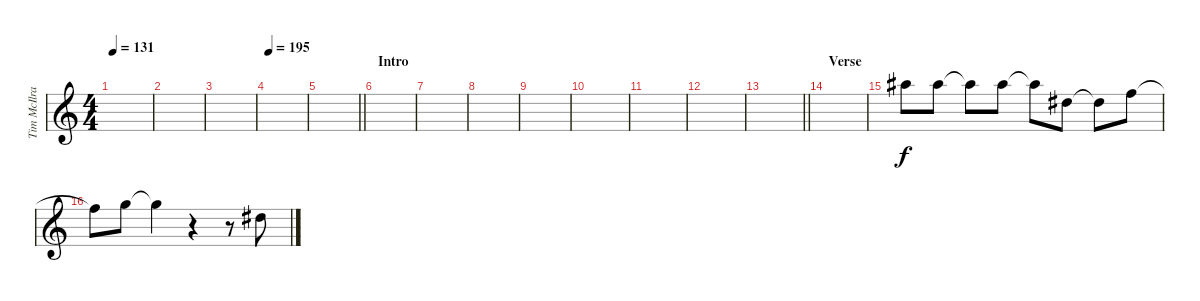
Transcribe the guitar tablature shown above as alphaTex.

\track ("Tim McIlrath - Vocals" "Tim McIlra") {instrument distortionguitar}
\staff {score}
\tuning (Eb4 Bb3 Gb3 Db3 Ab2 Eb2) {hide}
\ts (4 4)
\tempo 131
\clef g2
\ks c
|
|
|
\tempo 195
|
\barLineRight lightlight
|
\section ("" "Intro")
|
|
|
|
|
|
|
\barLineRight lightlight
|
\section ("" "Verse")
|
12.2.8 12.2.8 12.2{t}.8 12.2.8 12.2{t}.8 5.2.8 5.2{t}.8 7.2.8 |
7.2{t}.8 9.2.8 9.2{t}.4 r.4 r.8 5.2.8
